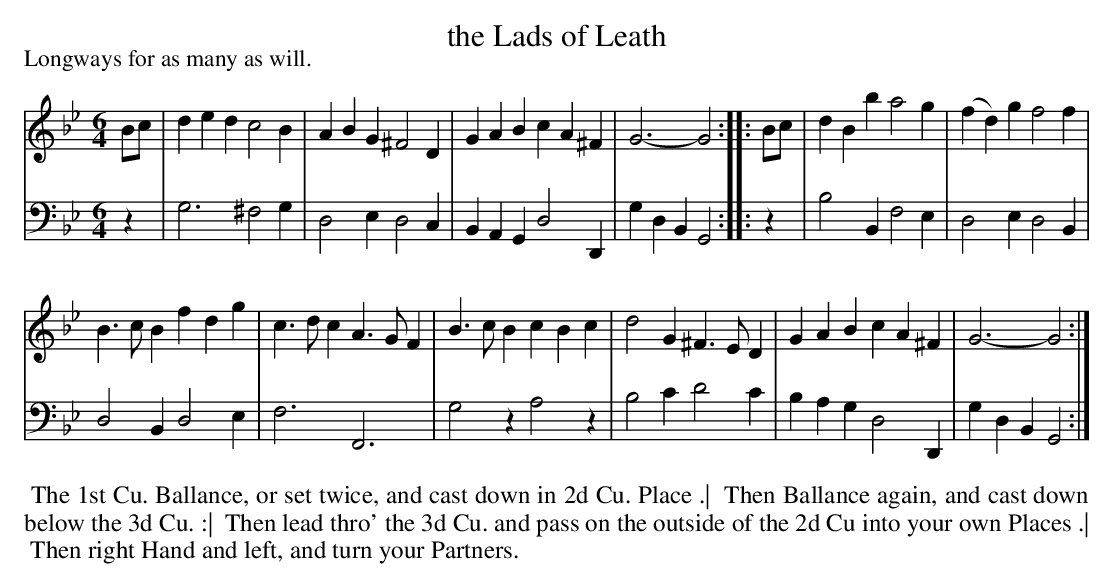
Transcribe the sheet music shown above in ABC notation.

X:1
T: the Lads of Leath
P: Longways for as many as will.
M: 6/4
L: 1/4
K: Gm
V: 1
B/c/ | ded c2B | ABG ^F2D | GAB cA^F | G3- G2 :|\
|: B/c/ | dBb a2g | (fd)g f2f |
B>cB fdg | c>dc A>GF | B>cB cBc | d2G ^F>ED | GAB cA^F | G3- G2 :|
V: 2 clef=bass middle=d
z | g3 ^f2g | d2e d2c | BAG d2D | gdB G2 :|\
|: z | b2B f2e | d2e d2B |
d2B d2e | f3 F3 | g2z a2z | b2c' d'2c' | bag d2D | gdB G2 :|
